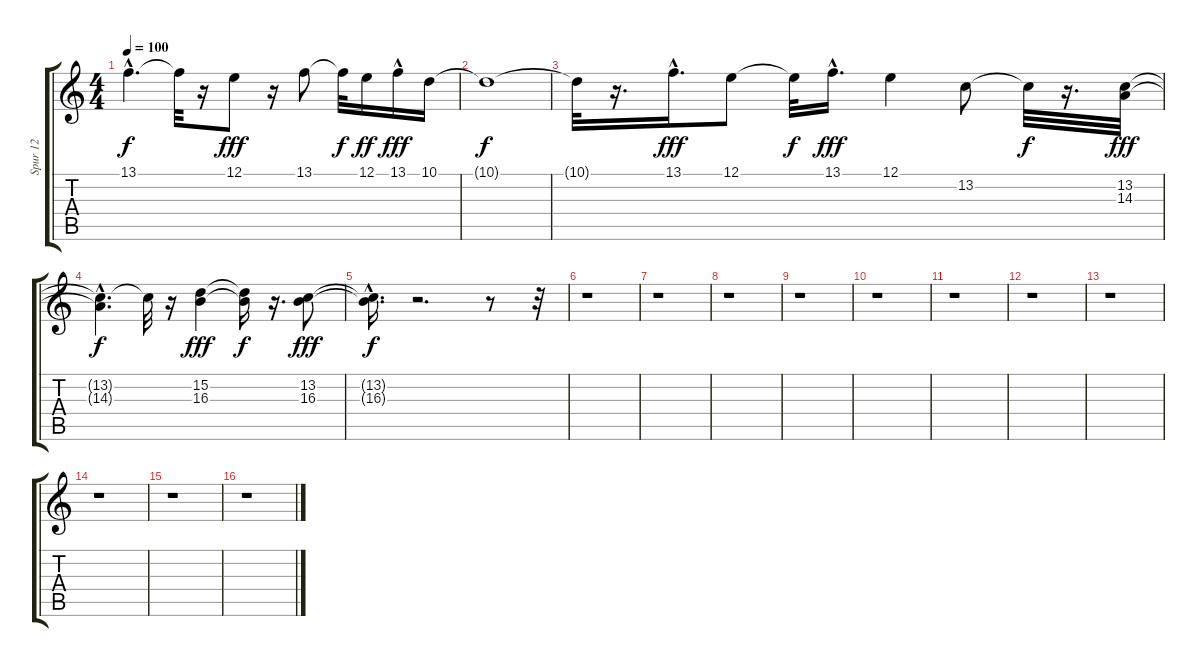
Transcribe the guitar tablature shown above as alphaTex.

\track ("Spur 12" "Spur 12") {instrument accordion}
\staff {score tabs}
\tuning (E4 B3 G3 D3 A2 E2) {hide}
\ts (4 4)
\tempo 100
\clef g2
\ks c
13.1{hac t}.4{d dy f} 13.1{t}.32 r.16 12.1.8{dy fff} r.16 13.1.8 13.1{t}.32{dy f} 12.1.16{dy ff} 13.1{hac}.16{dy fff} 10.1.16 |
10.1{t}.1{dy f} |
10.1{t}.32 r.16{d} 13.1{hac}.16{d dy fff} 12.1.8 12.1{t}.32{dy f} 13.1{hac}.16{d dy fff} 12.1.4 13.2.8 13.2{t}.32{dy f} r.16{d} (13.2 14.3).32{dy fff} |
(13.2{hac t} 14.3{hac t}).4{d dy f} 13.2{t}.32 r.16 (15.2 16.3).4{dy fff} (15.2{t} 16.3{t}).16{dy f} r.16{d} (13.2 16.3).8{dy fff} |
(13.2{hac t} 16.3{hac t}).16{d dy f} r.2{d} r.8 r.32 |
r.1 |
r.1 |
r.1 |
r.1 |
r.1 |
r.1 |
r.1 |
r.1 |
r.1 |
r.1 |
r.1
